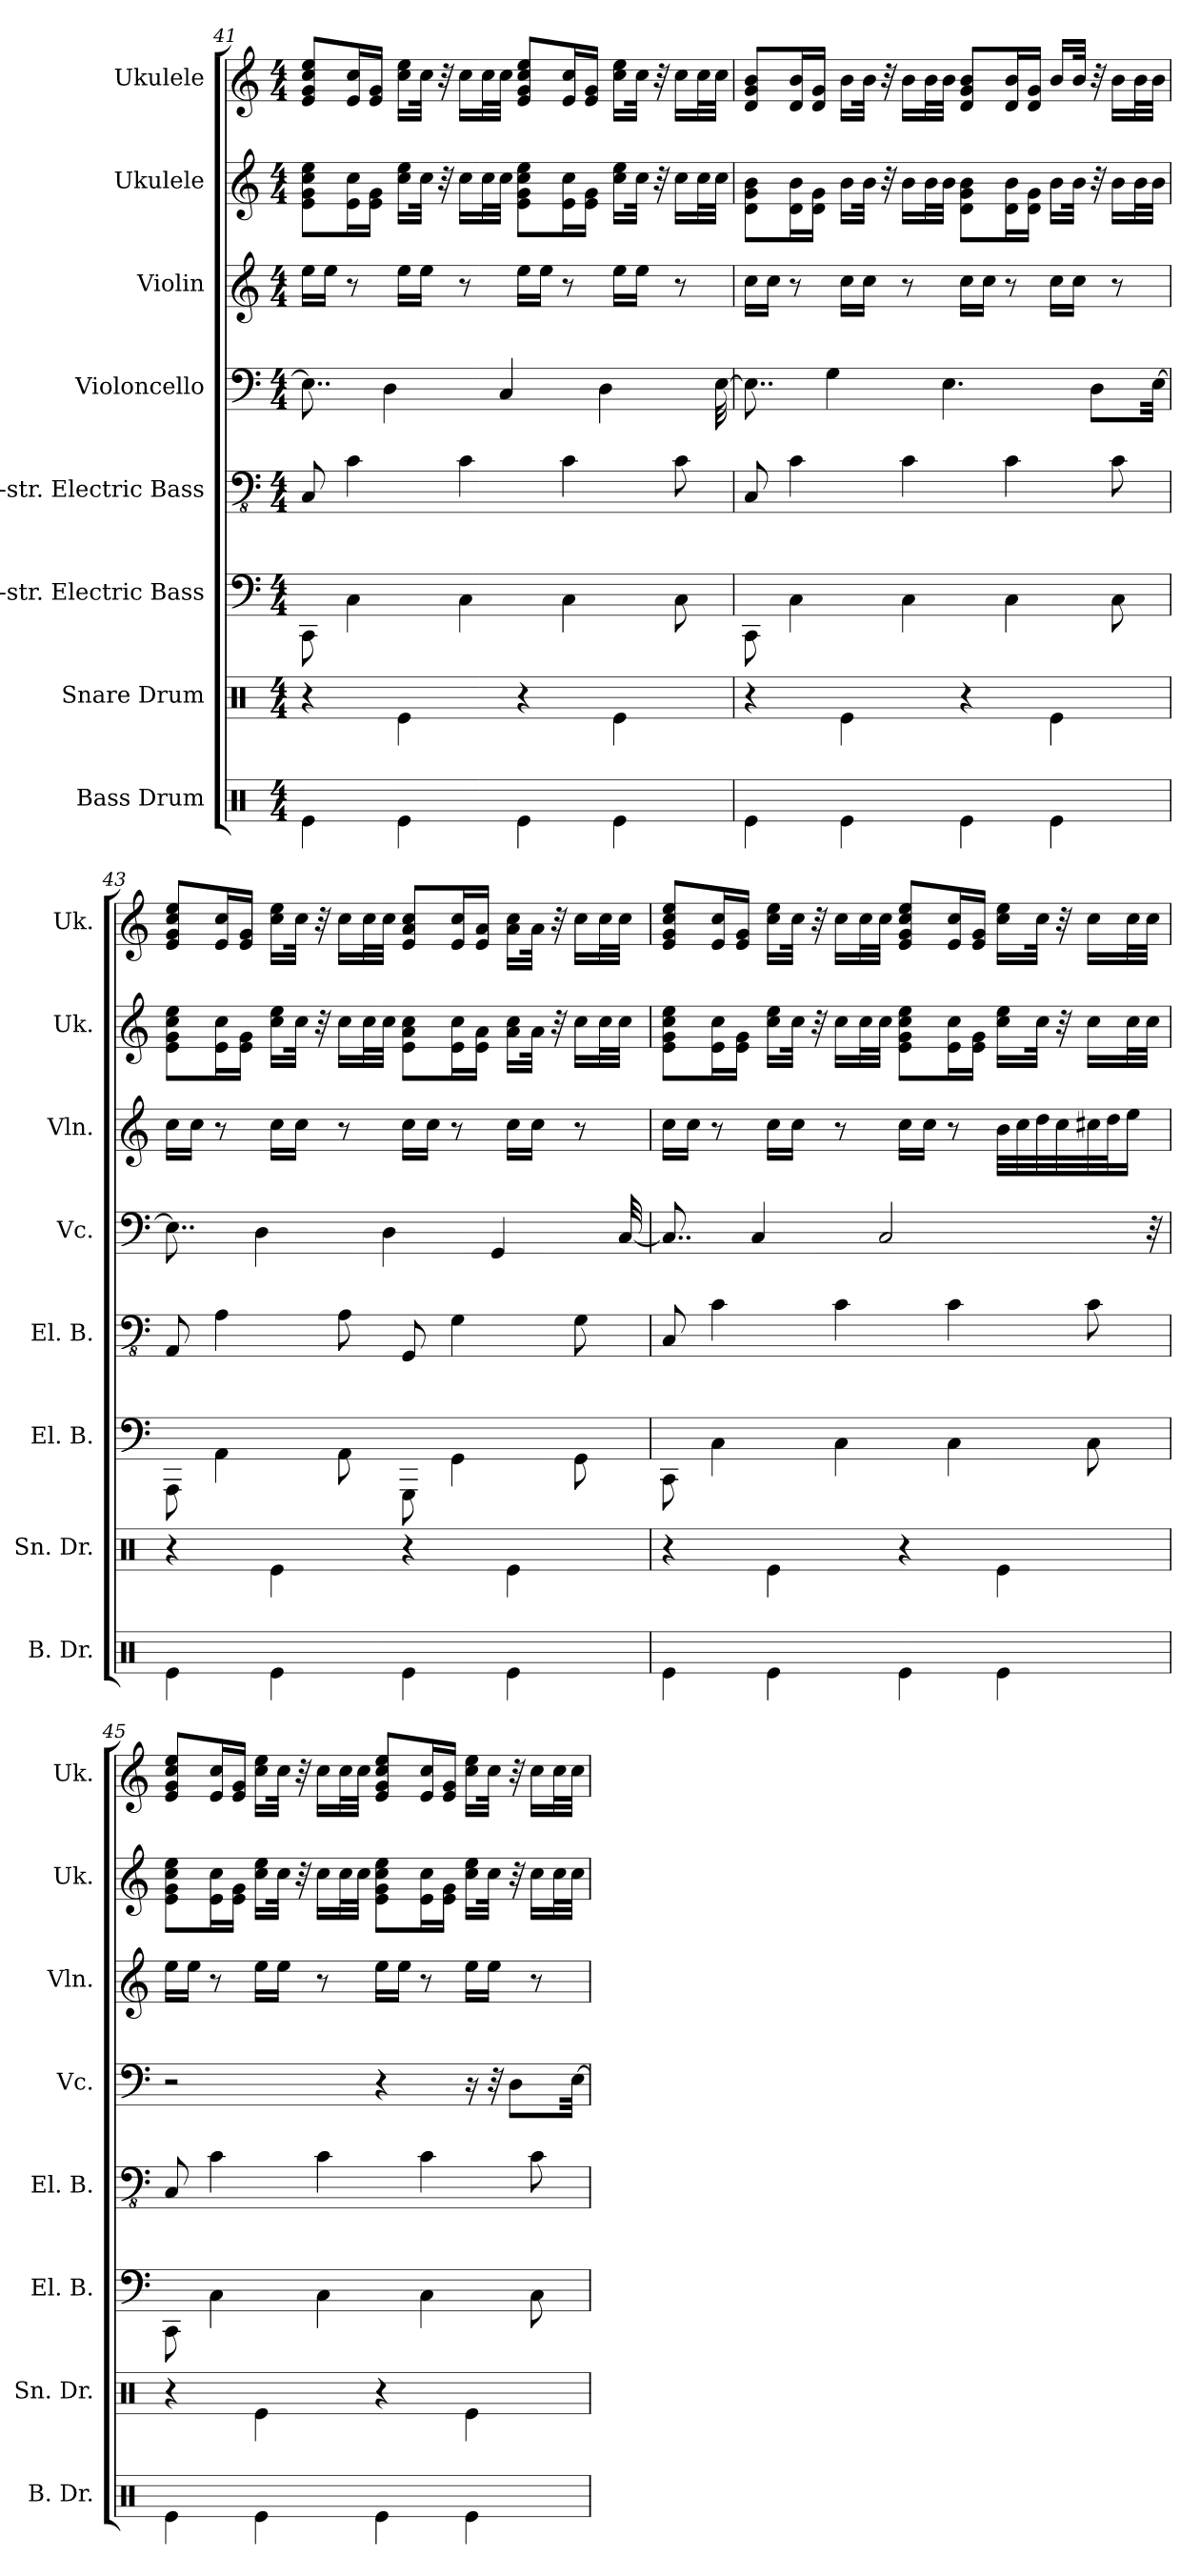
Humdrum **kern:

**kern	**kern	**kern	**kern	**kern	**kern	**kern	**kern
*part8	*part7	*part6	*part5	*part4	*part3	*part2	*part1
*staff8	*staff7	*staff6	*staff5	*staff4	*staff3	*staff2	*staff1
*I"Bass Drum	*I"Snare Drum	*I"5-str. Electric Bass	*I"5-str. Electric Bass	*I"Violoncello	*I"Violin	*I"Ukulele	*I"Ukulele
*I'B. Dr.	*I'Sn. Dr.	*I'El. B.	*I'El. B.	*I'Vc.	*I'Vln.	*I'Uk.	*I'Uk.
!!LO:PB:g=z
*clefX	*clefX	*	*clefFv4	*clefF4	*clefG2	*	*clefG2
*k[]	*k[]	*k[]	*k[]	*k[]	*k[]	*k[]	*k[]
*M4/4	*M4/4	*M4/4	*M4/4	*M4/4	*M4/4	*M4/4	*M4/4
=41	=41	=41	=41	=41	=41	=41	=41
4Re\	4r	8CC\	8CC/	8..E\]	16ee\LL	8e\ 8g\ 8cc\ 8ee\L	8e/ 8g/ 8cc/ 8ee/L
.	.	.	.	.	16ee\JJ	.	.
.	.	4C\	4C\	.	8r	16e\ 16cc\L	16e/ 16cc/L
.	.	.	.	.	.	16e\ 16g\JJ	16e/ 16g/JJ
.	.	.	.	4D\	.	.	.
4Re\	4Re\	.	.	.	16ee\LL	16cc\ 16ee\LL	16cc\ 16ee\LL
.	.	.	.	.	16ee\JJ	32cc\JJk	32cc\JJk
.	.	.	.	.	.	32r	32r
.	.	4C\	4C\	.	8r	16cc\LL	16cc\LL
.	.	.	.	.	.	32cc\L	32cc\L
.	.	.	.	4C/	.	32cc\JJJ	32cc\JJJ
4Re\	4r	.	.	.	16ee\LL	8e\ 8g\ 8cc\ 8ee\L	8e/ 8g/ 8cc/ 8ee/L
.	.	.	.	.	16ee\JJ	.	.
.	.	4C\	4C\	.	8r	16e\ 16cc\L	16e/ 16cc/L
.	.	.	.	.	.	16e\ 16g\JJ	16e/ 16g/JJ
.	.	.	.	4D\	.	.	.
4Re\	4Re\	.	.	.	16ee\LL	16cc\ 16ee\LL	16cc\ 16ee\LL
.	.	.	.	.	16ee\JJ	32cc\JJk	32cc\JJk
.	.	.	.	.	.	32r	32r
.	.	8C\	8C\	.	8r	16cc\LL	16cc\LL
.	.	.	.	.	.	32cc\L	32cc\L
.	.	.	.	[32E\	.	32cc\JJJ	32cc\JJJ
=42	=42	=42	=42	=42	=42	=42	=42
4Re\	4r	8CC\	8CC/	8..E\]	16cc\LL	8d\ 8g\ 8b\L	8d/ 8g/ 8b/L
.	.	.	.	.	16cc\JJ	.	.
.	.	4C\	4C\	.	8r	16d\ 16b\L	16d/ 16b/L
.	.	.	.	.	.	16d\ 16g\JJ	16d/ 16g/JJ
.	.	.	.	4G\	.	.	.
4Re\	4Re\	.	.	.	16cc\LL	16b\LL	16b\LL
.	.	.	.	.	16cc\JJ	32b\JJk	32b\JJk
.	.	.	.	.	.	32r	32r
.	.	4C\	4C\	.	8r	16b\LL	16b\LL
.	.	.	.	.	.	32b\L	32b\L
.	.	.	.	4.E\	.	32b\JJJ	32b\JJJ
4Re\	4r	.	.	.	16cc\LL	8d\ 8g\ 8b\L	8d/ 8g/ 8b/L
.	.	.	.	.	16cc\JJ	.	.
.	.	4C\	4C\	.	8r	16d\ 16b\L	16d/ 16b/L
.	.	.	.	.	.	16d\ 16g\JJ	16d/ 16g/JJ
4Re\	4Re\	.	.	.	16cc\LL	16b\LL	16b/LL
.	.	.	.	.	16cc\JJ	32b\JJk	32b/JJk
.	.	.	.	8D\L	.	32r	32r
.	.	8C\	8C\	.	8r	16b\LL	16b\LL
.	.	.	.	.	.	32b\L	32b\L
.	.	.	.	[32E\Jkk	.	32b\JJJ	32b\JJJ
!!LO:PB:g=z
=43	=43	=43	=43	=43	=43	=43	=43
4Re\	4r	8AAA\	8AAA/	8..E\]	16cc\LL	8e\ 8g\ 8cc\ 8ee\L	8e/ 8g/ 8cc/ 8ee/L
.	.	.	.	.	16cc\JJ	.	.
.	.	4AA\	4AA\	.	8r	16e\ 16cc\L	16e/ 16cc/L
.	.	.	.	.	.	16e\ 16g\JJ	16e/ 16g/JJ
.	.	.	.	4D\	.	.	.
4Re\	4Re\	.	.	.	16cc\LL	16cc\ 16ee\LL	16cc\ 16ee\LL
.	.	.	.	.	16cc\JJ	32cc\JJk	32cc\JJk
.	.	.	.	.	.	32r	32r
.	.	8AA\	8AA\	.	8r	16cc\LL	16cc\LL
.	.	.	.	.	.	32cc\L	32cc\L
.	.	.	.	4D\	.	32cc\JJJ	32cc\JJJ
4Re\	4r	8GGG\	8GGG/	.	16cc\LL	8e\ 8a\ 8cc\L	8e/ 8a/ 8cc/L
.	.	.	.	.	16cc\JJ	.	.
.	.	4GG\	4GG\	.	8r	16e\ 16cc\L	16e/ 16cc/L
.	.	.	.	.	.	16e\ 16a\JJ	16e/ 16a/JJ
.	.	.	.	4GG/	.	.	.
4Re\	4Re\	.	.	.	16cc\LL	16a\ 16cc\LL	16a\ 16cc\LL
.	.	.	.	.	16cc\JJ	32a\JJk	32a\JJk
.	.	.	.	.	.	32r	32r
.	.	8GG\	8GG\	.	8r	16cc\LL	16cc\LL
.	.	.	.	.	.	32cc\L	32cc\L
.	.	.	.	[32C/	.	32cc\JJJ	32cc\JJJ
=44	=44	=44	=44	=44	=44	=44	=44
4Re\	4r	8CC\	8CC/	8..C/]	16cc\LL	8e\ 8g\ 8cc\ 8ee\L	8e/ 8g/ 8cc/ 8ee/L
.	.	.	.	.	16cc\JJ	.	.
.	.	4C\	4C\	.	8r	16e\ 16cc\L	16e/ 16cc/L
.	.	.	.	.	.	16e\ 16g\JJ	16e/ 16g/JJ
.	.	.	.	4C/	.	.	.
4Re\	4Re\	.	.	.	16cc\LL	16cc\ 16ee\LL	16cc\ 16ee\LL
.	.	.	.	.	16cc\JJ	32cc\JJk	32cc\JJk
.	.	.	.	.	.	32r	32r
.	.	4C\	4C\	.	8r	16cc\LL	16cc\LL
.	.	.	.	.	.	32cc\L	32cc\L
.	.	.	.	2C/	.	32cc\JJJ	32cc\JJJ
4Re\	4r	.	.	.	16cc\LL	8e\ 8g\ 8cc\ 8ee\L	8e/ 8g/ 8cc/ 8ee/L
.	.	.	.	.	16cc\JJ	.	.
.	.	4C\	4C\	.	8r	16e\ 16cc\L	16e/ 16cc/L
.	.	.	.	.	.	16e\ 16g\JJ	16e/ 16g/JJ
4Re\	4Re\	.	.	.	32b\LLL	16cc\ 16ee\LL	16cc\ 16ee\LL
.	.	.	.	.	32cc\	.	.
.	.	.	.	.	32dd\	32cc\JJk	32cc\JJk
.	.	.	.	.	32cc\	32r	32r
.	.	8C\	8C\	.	32cc#X\	16cc\LL	16cc\LL
.	.	.	.	.	32dd\J	.	.
.	.	.	.	.	16ee\JJ	32cc\L	32cc\L
.	.	.	.	32r	.	32cc\JJJ	32cc\JJJ
!!LO:PB:g=z
=45	=45	=45	=45	=45	=45	=45	=45
4Re\	4r	8CC\	8CC/	2r	16ee\LL	8e\ 8g\ 8cc\ 8ee\L	8e/ 8g/ 8cc/ 8ee/L
.	.	.	.	.	16ee\JJ	.	.
.	.	4C\	4C\	.	8r	16e\ 16cc\L	16e/ 16cc/L
.	.	.	.	.	.	16e\ 16g\JJ	16e/ 16g/JJ
4Re\	4Re\	.	.	.	16ee\LL	16cc\ 16ee\LL	16cc\ 16ee\LL
.	.	.	.	.	16ee\JJ	32cc\JJk	32cc\JJk
.	.	.	.	.	.	32r	32r
.	.	4C\	4C\	.	8r	16cc\LL	16cc\LL
.	.	.	.	.	.	32cc\L	32cc\L
.	.	.	.	.	.	32cc\JJJ	32cc\JJJ
4Re\	4r	.	.	4r	16ee\LL	8e\ 8g\ 8cc\ 8ee\L	8e/ 8g/ 8cc/ 8ee/L
.	.	.	.	.	16ee\JJ	.	.
.	.	4C\	4C\	.	8r	16e\ 16cc\L	16e/ 16cc/L
.	.	.	.	.	.	16e\ 16g\JJ	16e/ 16g/JJ
4Re\	4Re\	.	.	16r	16ee\LL	16cc\ 16ee\LL	16cc\ 16ee\LL
.	.	.	.	32r	16ee\JJ	32cc\JJk	32cc\JJk
.	.	.	.	8D\L	.	32r	32r
.	.	8C\	8C\	.	8r	16cc\LL	16cc\LL
.	.	.	.	.	.	32cc\L	32cc\L
.	.	.	.	[32E\Jkk	.	32cc\JJJ	32cc\JJJ
=	=	=	=	=	=	=	=
*-	*-	*-	*-	*-	*-	*-	*-
